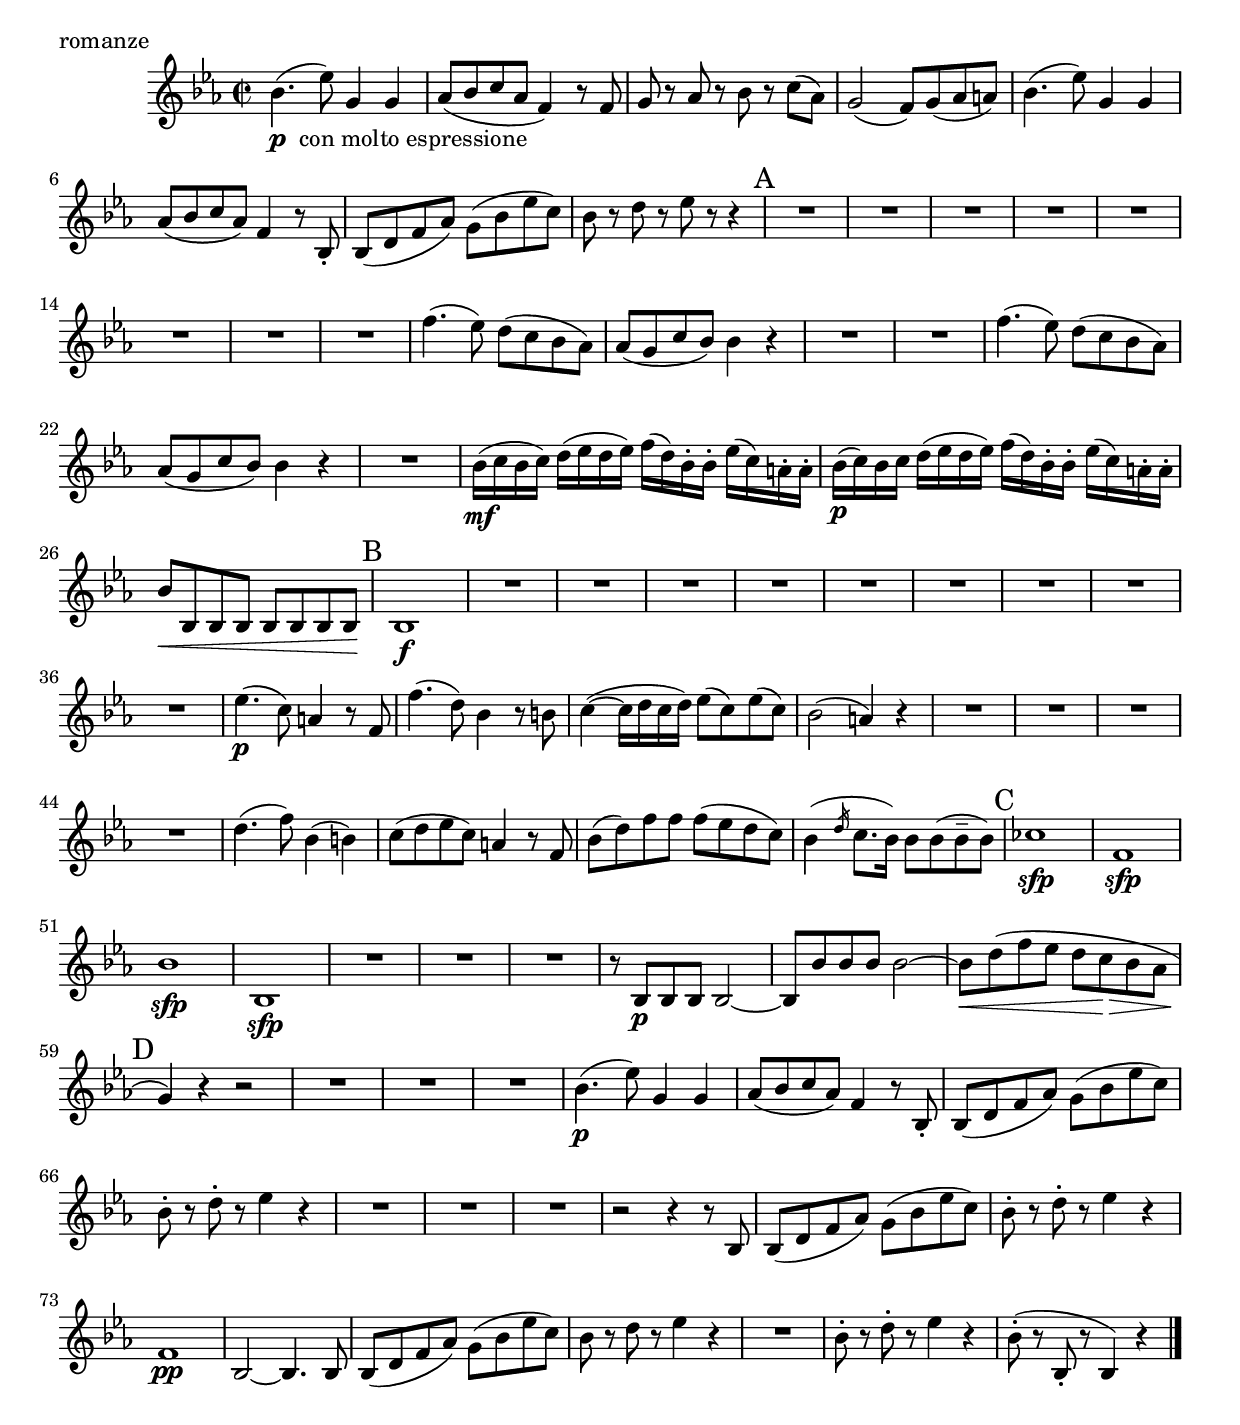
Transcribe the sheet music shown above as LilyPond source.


\version "1.3.146"

romanze = \notes \relative c' {
	\key f \major
	\time 2/2

	c'4.( _#'(italic (dynamic "p") " con molto espressione") 
		)f8 a,4 a
	[bes8( c d bes] )g4 r8 g
	a r bes r c r [d()bes]
	a2( [)g8 a( bes )b]
	c4. () f8 a,4 a |
	% 6 
	[bes8 (c d) bes] g4 r8 c,-.
	[c8( e g )bes] [a( c f ) d]
	c r e r f r r4
	\mark "A"
	R1*8
	g4. ()f8  [e( d c) bes]
	% 18
	[bes( a d )c] c4 r
	R1*2
	g'4.() f8 [e( d c) bes]
	[bes (a d ) c] c4 r
	R1
	% 25
	[c16\mf ( d c )d] [e ( f e )f] [g()e c-. c-.] [f()d b-. b-.]
	[c16\p () d c )d] [e ( f e )f] [g()e c-. c-.] [f()d b-. b-.]
	[c8 \< c, c c] [c c c \! c ]
	\mark "B"
	c1\f
	R1*9
	f'4.(\p )d8 b4 r8 g
	g'4.() e8 c4 r8 cis |
	% 39
	d4(~ [d16 e d )e] [f8 () d f() d]
	c2()b4 r
	R1*4
	e4. ()g8 c,4 ()cis
	[d8( e f )d] b4 r8 g
	[c ()e g g] [g( f e )d]
	c4(
	\grace { e16 }
	[d8. )c16] [c8 c--( c-- )c--]
	\mark "C"
	des1\sfp
	g,1\sfp 
	c\sfp   
	c,\sfp  
	R1*3
	r8 [c-\p c c] c2~
	[c8 c' c c] c2~
	[c8 \< e( g f] [e \! d \> c bes]
	\mark "D"
	\! )a4 r r2
	R1*3
	c4.-\p () f8 a,4 a |
	[bes8 (c d) bes] g4 r8 c,-.
	[c8( e g )bes] [a( c f ) d]
	c-. r e-. r f4 r4
	R1*3
	r2 r4 r8 c,8
	[c8( e g )bes] [a( c f ) d]
	c-. r e-. r f4 r4	
	g,1\pp
	c,2~c4. c8
	[c8( e g )bes] [a( c f ) d]
	c r e r f4 r4			% -. ? 

	R1
	c8-.   r e-. r f4 r4

	% Finish with F if played separately 
	c8-.(   r c,-. r ) c4 r4| 
	\bar "|."
}



\score
{
    \notes { \transpose bes \romanze }
	\header { piece = "romanze" opus = "" }	
	\midi{ \tempo 4 = 70  }
	\paper{}
}
